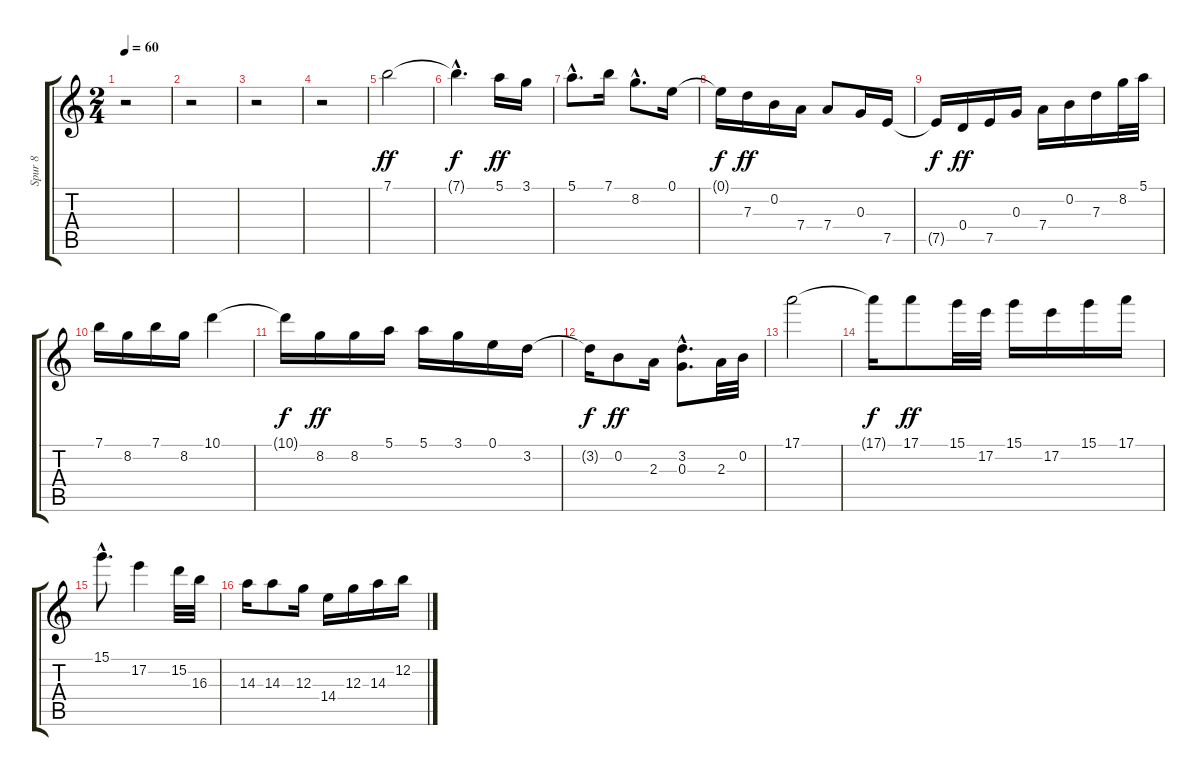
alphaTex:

\track ("Spur 8" "Spur 8") {instrument overdrivenguitar}
\staff {score tabs}
\tuning (E4 B3 G3 D3 A2 E2) {hide}
\ts (2 4)
\tempo 60
\clef g2
\ks c
r.2{dy ff} |
r.2 |
r.2 |
r.2 |
7.1.2 |
7.1{hac t}.4{d dy f} 5.1.16{dy ff} 3.1.16 |
5.1{hac}.8{d} 7.1.16 8.2{hac}.8{d} 0.1.16 |
0.1{t}.16{dy f} 7.3.16{dy ff} 0.2.16 7.4.16 7.4.8 0.3.16 7.5.16 |
7.5{t}.16{dy f} 0.4.16{dy ff} 7.5.16 0.3.16 7.4.16 0.2.16 7.3.16 8.2.32 5.1.32 |
7.1.16 8.2.16 7.1.16 8.2.16 10.1.4 |
10.1{t}.16{dy f} 8.2.16{dy ff} 8.2.16 5.1.16 5.1.16 3.1.16 0.1.16 3.2.16 |
3.2{t}.16{dy f} 0.2.8{dy ff} 2.3.16 (3.2{hac} 0.3{hac}).8{d} 2.3.32 0.2.32 |
17.1.2 |
17.1{t}.16{dy f} 17.1.8{dy ff} 15.1.32 17.2.32 15.1.16 17.2.16 15.1.16 17.1.16 |
15.1{hac}.8{d} 17.2.4 15.2.32 16.3.32 |
14.3.16 14.3.8 12.3.16 14.4.16 12.3.16 14.3.16 12.2.16
